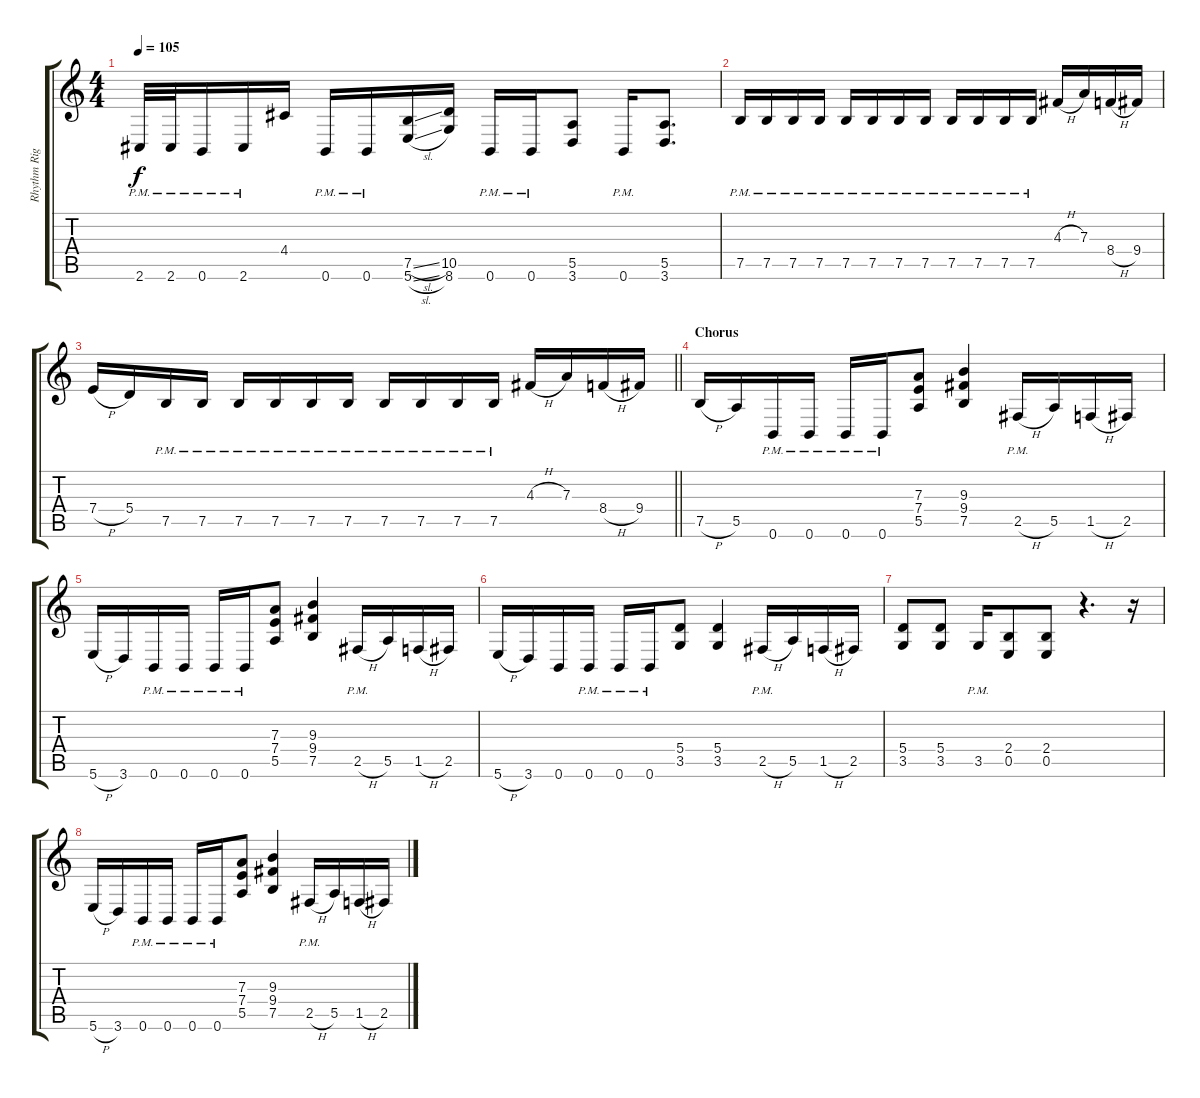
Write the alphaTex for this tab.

\track ("Rhythm Right" "Rhythm Rig") {instrument distortionguitar}
\staff {score tabs}
\tuning (B3 Gb3 D3 A2 E2 B1) {hide}
\ts (4 4)
\tempo 105
\clef g2
\ks c
2.6{pm}.32{dy f} 2.6{pm}.32 0.6{pm}.16 2.6{pm}.16 4.4.16 0.6{pm}.16 0.6{pm}.16 (7.5{sl} 5.6{sl}).16 (10.5 8.6).16 0.6{pm}.16 0.6{pm}.16 (5.5 3.6).8 0.6{pm}.16 (5.5 3.6).8{d} |
7.5{pm}.16 7.5{pm}.16 7.5{pm}.16 7.5{pm}.16 7.5{pm}.16 7.5{pm}.16 7.5{pm}.16 7.5{pm}.16 7.5{pm}.16 7.5{pm}.16 7.5{pm}.16 7.5{pm}.16 4.3{h}.16 7.3.16 8.4{h}.16 9.4.16 |
\barLineRight lightlight
7.4{h}.16 5.4.16 7.5{pm}.16 7.5{pm}.16 7.5{pm}.16 7.5{pm}.16 7.5{pm}.16 7.5{pm}.16 7.5{pm}.16 7.5{pm}.16 7.5{pm}.16 7.5{pm}.16 4.3{h}.16 7.3.16 8.4{h}.16 9.4.16 |
\section ("" "Chorus")
7.5{h}.16 5.5.16 0.6{pm}.16 0.6{pm}.16 0.6{pm}.16 0.6{pm}.16 (7.3 7.4 5.5).8 (9.3 9.4 7.5).4 2.5{h pm}.16 5.5.16 1.5{h}.16 2.5.16 |
5.6{h}.16 3.6.16 0.6{pm}.16 0.6{pm}.16 0.6{pm}.16 0.6{pm}.16 (7.3 7.4 5.5).8 (9.3 9.4 7.5).4 2.5{h pm}.16 5.5.16 1.5{h}.16 2.5.16 |
5.6{h}.16 3.6.16 0.6.16 0.6{pm}.16 0.6{pm}.16 0.6{pm}.16 (5.4 3.5).8 (5.4 3.5).4 2.5{h pm}.16 5.5.16 1.5{h}.16 2.5.16 |
(5.4 3.5).8 (5.4 3.5).8 3.5{pm}.16 (2.4 0.5).8 (2.4 0.5).8 r.4{d} r.16 |
5.6{h}.16 3.6.16 0.6{pm}.16 0.6{pm}.16 0.6{pm}.16 0.6{pm}.16 (7.3 7.4 5.5).8 (9.3 9.4 7.5).4 2.5{h pm}.16 5.5.16 1.5{h}.16 2.5.16
